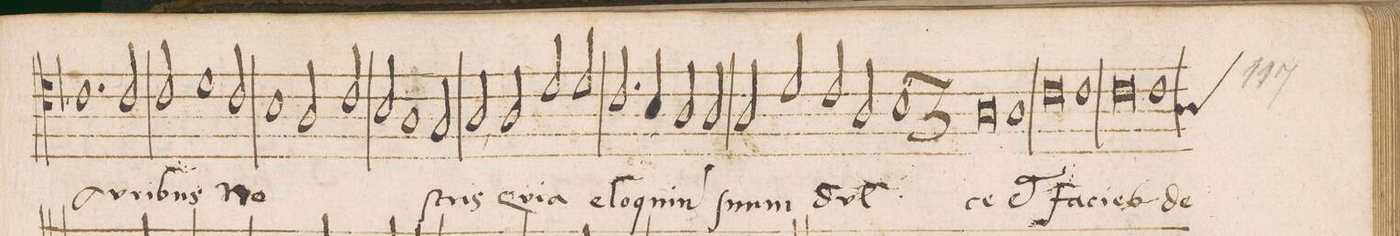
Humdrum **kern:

**kern	**text	**text
*I"TENOR	*	*
*clefC4	*	*
*k[b-]	*	*
*met(c|)	*	*
*M2/1	*	*
1.c	.	au-
=46	=46	=46
2c/	.	-ri-
2c/	.	-bus
1d	.	no-
=47	=47	=47
2c/	.	.
1B-	.	.
=48	=48	=48
2A/	.	.
2c/	.	.
2B-/	.	.
1A	.	.
=49	=49	=49
2G/	.	.
2A,/	.	-stris
2A/	.	qu-
=50	=50	=50
2d/	.	-ia
2d/	.	e-
2.c/	.	-lo-
4B-/	.	-qui-
=51	=51	=51
2A/	.	-(um)
2A/	.	su-
2A/	.	-am
2d/	.	dol-
=52	=52	=52
2c/	.	.
2A/	.	.
1B-	.	.
=53	=53	=53
*M3/1	*	*
*met(3)	*	*
0A	.	-ce
1A	.	et
=54	=54	=54
0c	.	Fa-
1c	.	-ci-
=55	=55	=55
0c	.	-es
*custos:A	*	*
1c	.	de-
=56	=56	=56
*-	*-	*-
